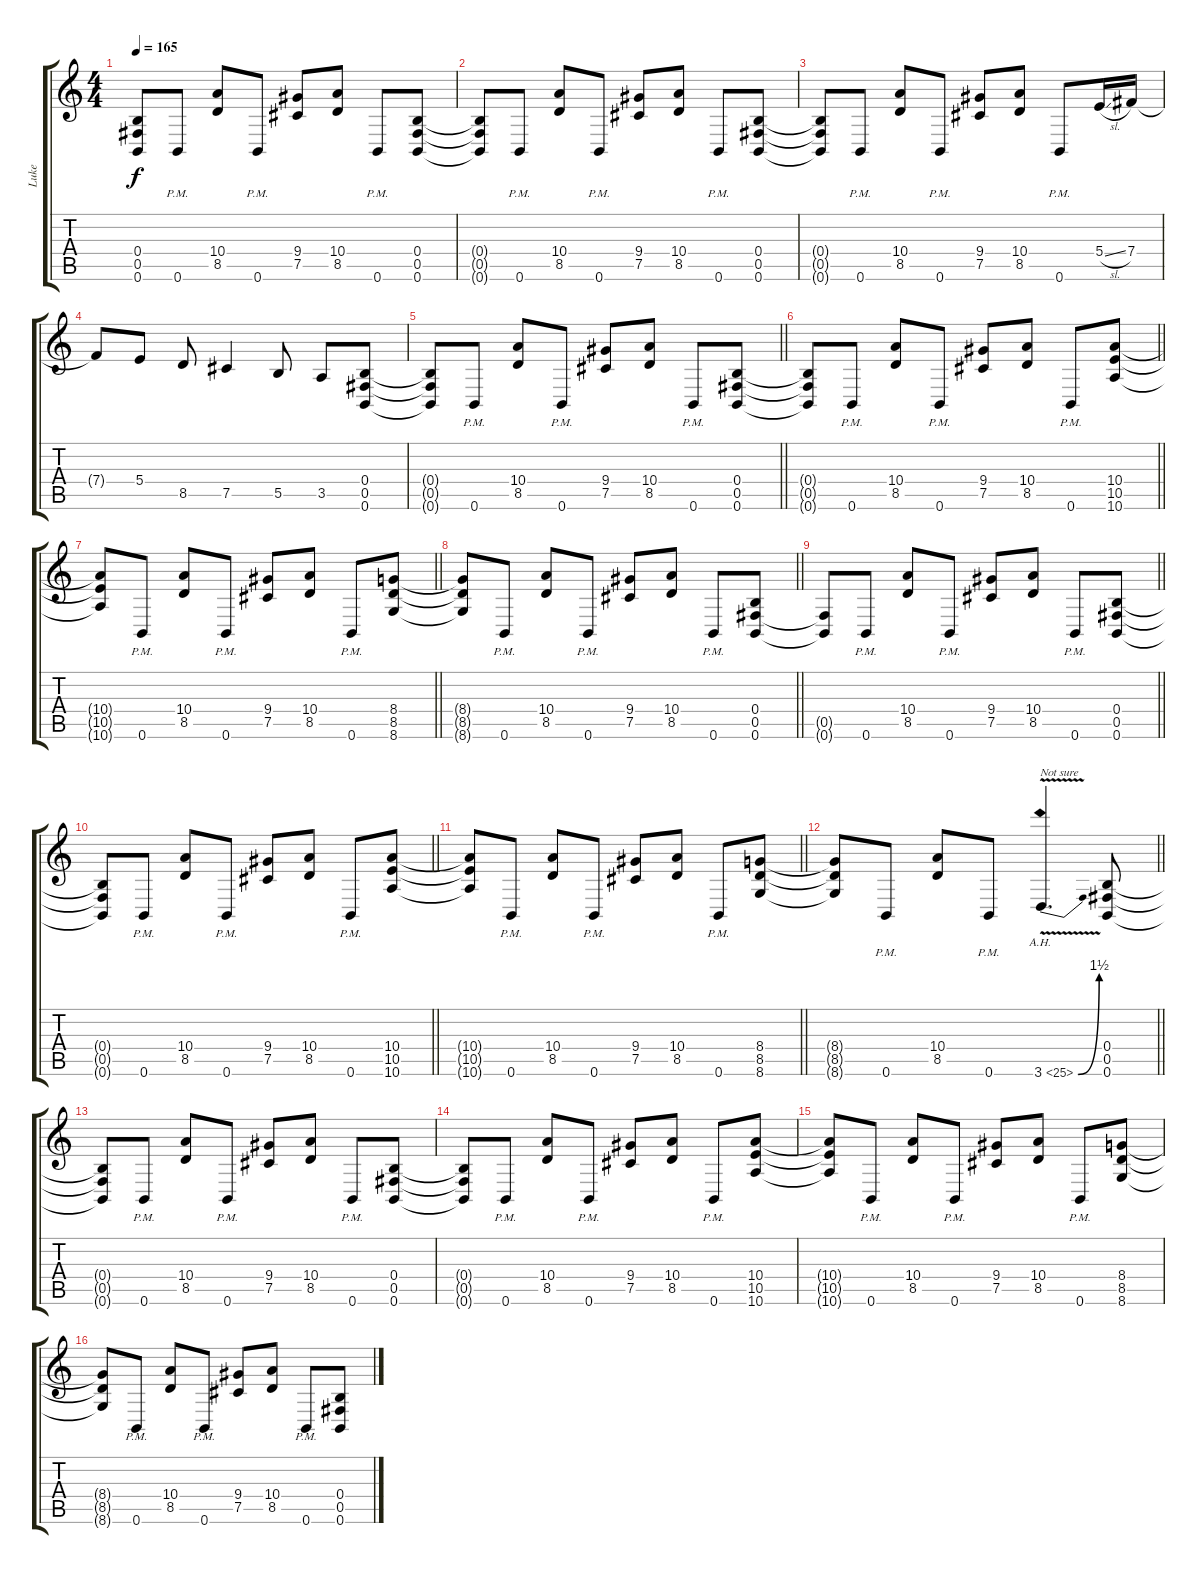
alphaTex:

\track ("Luke" "Luke") {instrument distortionguitar}
\staff {score tabs}
\tuning (Db4 Ab3 E3 B2 Gb2 B1) {hide}
\ts (4 4)
\tempo 165
\clef g2
\ks c
(0.4{t} 0.5{t} 0.6{t}).8{dy f} 0.6{pm}.8 (10.4 8.5).8 0.6{pm}.8 (9.4 7.5).8 (10.4 8.5).8 0.6{pm}.8 (0.4 0.5 0.6).8 |
(0.4{t} 0.5{t} 0.6{t}).8 0.6{pm}.8 (10.4 8.5).8 0.6{pm}.8 (9.4 7.5).8 (10.4 8.5).8 0.6{pm}.8 (0.4 0.5 0.6).8 |
(0.4{t} 0.5{t} 0.6{t}).8 0.6{pm}.8 (10.4 8.5).8 0.6{pm}.8 (9.4 7.5).8 (10.4 8.5).8 0.6{pm}.8 5.4{sl}.16 7.4.16 |
7.4{t}.8 5.4.8 8.5.8 7.5.4 5.5.8 3.5.8 (0.4 0.5 0.6).8 |
\barLineRight lightlight
(0.4{t} 0.5{t} 0.6{t}).8 0.6{pm}.8 (10.4 8.5).8 0.6{pm}.8 (9.4 7.5).8 (10.4 8.5).8 0.6{pm}.8 (0.4 0.5 0.6).8 |
\barLineRight lightlight
(0.4{t} 0.5{t} 0.6{t}).8 0.6{pm}.8 (10.4 8.5).8 0.6{pm}.8 (9.4 7.5).8 (10.4 8.5).8 0.6{pm}.8 (10.4 10.5 10.6).8 |
\barLineRight lightlight
(10.4{t} 10.5{t} 10.6{t}).8 0.6{pm}.8 (10.4 8.5).8 0.6{pm}.8 (9.4 7.5).8 (10.4 8.5).8 0.6{pm}.8 (8.4 8.5 8.6).8 |
\barLineRight lightlight
(8.4{t} 8.5{t} 8.6{t}).8 0.6{pm}.8 (10.4 8.5).8 0.6{pm}.8 (9.4 7.5).8 (10.4 8.5).8 0.6{pm}.8 (0.4 0.5 0.6).8 |
\barLineRight lightlight
(0.5{t} 0.6{t}).8 0.6{pm}.8 (10.4 8.5).8 0.6{pm}.8 (9.4 7.5).8 (10.4 8.5).8 0.6{pm}.8 (0.4 0.5 0.6).8 |
\barLineRight lightlight
(0.4{t} 0.5{t} 0.6{t}).8 0.6{pm}.8 (10.4 8.5).8 0.6{pm}.8 (9.4 7.5).8 (10.4 8.5).8 0.6{pm}.8 (10.4 10.5 10.6).8 |
\barLineRight lightlight
(10.4{t} 10.5{t} 10.6{t}).8 0.6{pm}.8 (10.4 8.5).8 0.6{pm}.8 (9.4 7.5).8 (10.4 8.5).8 0.6{pm}.8 (8.4 8.5 8.6).8 |
\barLineRight lightlight
(8.4{t} 8.5{t} 8.6{t}).8 0.6{pm}.8 (10.4 8.5).8 0.6{pm}.8 3.6{be (bend 0 0 60 6) ah 22 v}.4{d txt "Not sure "} (0.4 0.5 0.6).8 |
(0.4{t} 0.5{t} 0.6{t}).8 0.6{pm}.8 (10.4 8.5).8 0.6{pm}.8 (9.4 7.5).8 (10.4 8.5).8 0.6{pm}.8 (0.4 0.5 0.6).8 |
(0.4{t} 0.5{t} 0.6{t}).8 0.6{pm}.8 (10.4 8.5).8 0.6{pm}.8 (9.4 7.5).8 (10.4 8.5).8 0.6{pm}.8 (10.4 10.5 10.6).8 |
(10.4{t} 10.5{t} 10.6{t}).8 0.6{pm}.8 (10.4 8.5).8 0.6{pm}.8 (9.4 7.5).8 (10.4 8.5).8 0.6{pm}.8 (8.4 8.5 8.6).8 |
(8.4{t} 8.5{t} 8.6{t}).8 0.6{pm}.8 (10.4 8.5).8 0.6{pm}.8 (9.4 7.5).8 (10.4 8.5).8 0.6{pm}.8 (0.4 0.5 0.6).8
